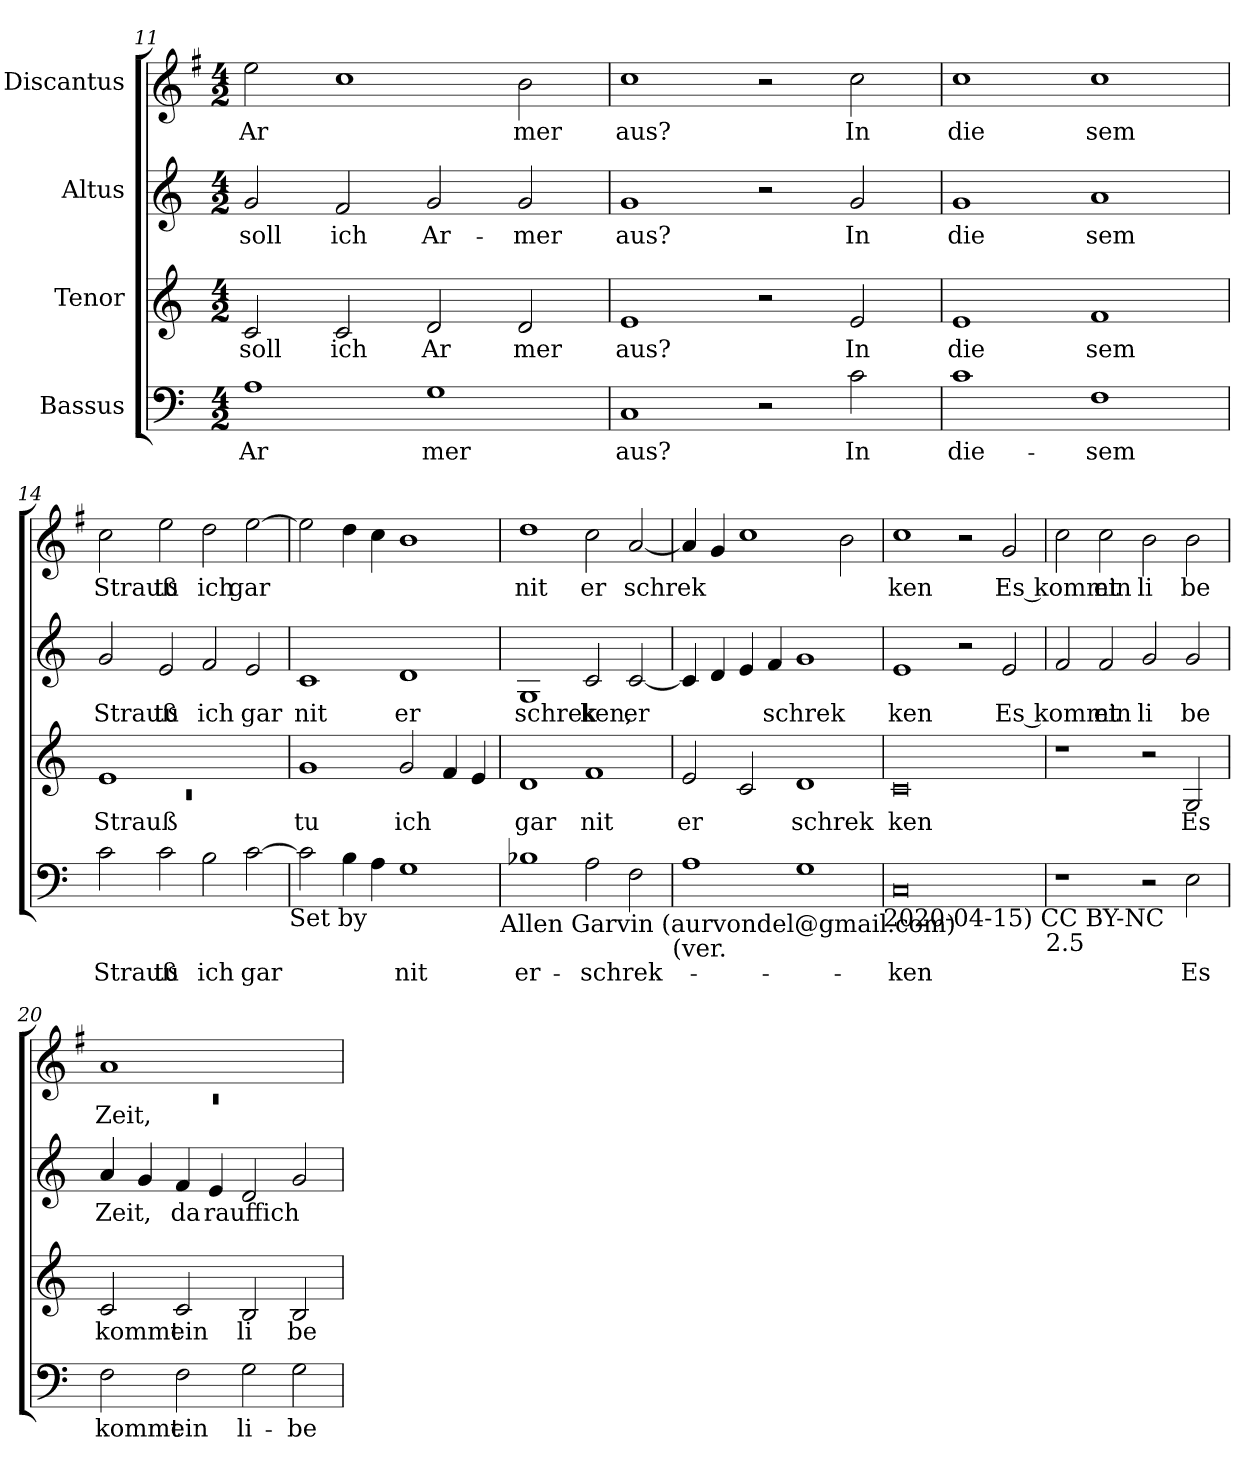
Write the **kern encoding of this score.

**kern	**text	**kern	**text	**kern	**text	**kern	**text
*part4	*part4	*part3	*part3	*part2	*part2	*part1	*part1
*staff4	*staff4	*staff3	*staff3	*staff2	*staff2	*staff1	*staff1
*I"Bassus	*	*I"Tenor	*	*I"Altus	*	*I"Discantus	*
*clefF4	*	*clefG2	*	*clefG2	*	*clefG2	*
*	*	*	*	*	*	*ITrd-3c-5	*
*k[]	*	*k[]	*	*k[]	*	*k[]	*
*C:	*	*C:	*	*C:	*	*C:	*
*M4/2	*	*M4/2	*	*M4/2	*	*M4/2	*
=11	=11	=11	=11	=11	=11	=11	=11
!	!LO:LY:b	!	!LO:LY:b	!	!LO:LY:b	!	!LO:LY:b
1A	Ar	2c/	soll	2g/	soll	2aa\	Ar
!	!	!	!LO:LY:b	!	!LO:LY:b	!	!
.	.	2c/	ich	2f/	ich	1ff	.
!	!LO:LY:b	!	!LO:LY:b	!	!LO:LY:b	!	!
1G	mer	2d/	Ar	2g/	Ar-	.	.
!	!	!	!LO:LY:b	!	!LO:LY:b	!	!LO:LY:b
.	.	2d/	mer	2g/	-mer	2ee\	mer
=12	=12	=12	=12	=12	=12	=12	=12
!	!LO:LY:b	!	!LO:LY:b	!	!LO:LY:b	!	!LO:LY:b
1C	aus?	1e	aus?	1g	aus?	1ff	aus?
2r	.	2r	.	2r	.	2r	.
!	!LO:LY:b	!	!LO:LY:b	!	!LO:LY:b	!	!LO:LY:b
2c\	In	2e/	In	2g/	In	2ff\	In
!!LO:LB:g=z
=13	=13	=13	=13	=13	=13	=13	=13
!	!LO:LY:b	!	!LO:LY:b	!	!LO:LY:b	!	!LO:LY:b
1c	die-	1e	die	1g	die	1ff	die
!	!LO:LY:b	!	!LO:LY:b	!	!LO:LY:b	!	!LO:LY:b
1F	-sem	1f	sem	1a	sem	1ff	sem
=14	=14	=14	=14	=14	=14	=14	=14
*	*	*^	*	*	*	*	*
!	!LO:LY:b	!	!LO:N:vis=1	!LO:LY:b	!	!LO:LY:b	!	!LO:LY:b
2c\	Strauß	1e	0rc	Strauß	2g/	Strauß	2ff\	Strauß
!	!LO:LY:b	!	!	!	!	!LO:LY:b	!	!LO:LY:b
2c\	tu	.	.	.	2e/	tu	2aa\	tu
!	!LO:LY:b	!	!	!	!	!LO:LY:b	!	!LO:LY:b
2B\	ich	1ryy	.	.	2f/	ich	2gg\	ich
!	!LO:LY:b	!	!	!	!	!LO:LY:b	!	!LO:LY:b
[>2c\	gar	.	.	.	2e/	gar	[>2aa\	gar
*	*	*v	*v	*	*	*	*	*
!LO:TX:b:t=Set by	!	!	!	!	!	!	!
=15	=15	=15	=15	=15	=15	=15	=15
!	!	!	!LO:LY:b	!	!LO:LY:b	!	!
2c\]	.	1g	tu	1c	nit	2aa\]	.
4B\	.	.	.	.	.	4gg\	.
4A\	.	.	.	.	.	4ff\	.
!	!LO:LY:b	!	!LO:LY:b	!	!LO:LY:b	!	!
1G	nit	2g/	ich	1d	er	1ee	.
.	.	4f/	.	.	.	.	.
.	.	4e/	.	.	.	.	.
!LO:TX:b:t=Allen Garvin (aurvondel@gmail.com)	!	!	!	!	!	!	!
=16	=16	=16	=16	=16	=16	=16	=16
!	!LO:LY:b	!	!LO:LY:b	!	!LO:LY:b	!	!LO:LY:b
1B-	er-	1d	gar	1G	schrek	1gg	nit
!	!LO:LY:b	!	!LO:LY:b	!	!LO:LY:b	!	!LO:LY:b
2A\	-schrek-	1f	nit	2c/	ken,	2ff\	er
!	!	!	!	!	!LO:LY:b	!	!LO:LY:b
2F\	.	.	.	[<2c/	er	[<2dd/	schrek
!LO:TX:b:t=(ver.	!	!	!	!	!	!	!
=17	=17	=17	=17	=17	=17	=17	=17
!	!	!	!LO:LY:b	!	!	!	!
1A	.	2e/	er	4c/]	.	4dd/]	.
.	.	.	.	4d/	.	4cc/	.
.	.	2c/	.	4e/	.	1ff	.
!	!	!	!	!	!LO:LY:b	!	!
.	.	.	.	4f/	schrek	.	.
!	!	!	!LO:LY:b	!	!	!	!
1G	.	1d	schrek	1g	.	.	.
.	.	.	.	.	.	2ee\	.
!LO:TX:b:t=2020-04-15) CC BY-NC	!	!	!	!	!	!	!
=18	=18	=18	=18	=18	=18	=18	=18
!	!LO:LY:b	!	!LO:LY:b	!	!LO:LY:b	!	!LO:LY:b
0C	-ken	0c	ken	1e	ken	1ff	ken
.	.	.	.	2r	.	2r	.
!	!	!	!	!	!LO:LY:b	!	!LO:LY:b
.	.	.	.	2e/	Es kommt	2cc/	Es kommt
!LO:TX:b:t=2.5	!	!	!	!	!	!	!
=19	=19	=19	=19	=19	=19	=19	=19
1r	.	1r	.	2f/	.	2ff\	.
!	!	!	!	!	!LO:LY:b	!	!LO:LY:b
.	.	.	.	2f/	ein	2ff\	ein
!	!	!	!	!	!LO:LY:b	!	!LO:LY:b
2r	.	2r	.	2g/	li	2ee\	li
!	!LO:LY:b	!	!LO:LY:b	!	!LO:LY:b	!	!LO:LY:b
2E\	Es	2G/	Es	2g/	be	2ee\	be
!!LO:PB:g=z
=20	=20	=20	=20	=20	=20	=20	=20
*	*	*	*	*	*	*^	*
!	!LO:LY:b	!	!LO:LY:b	!	!LO:LY:b	!	!LO:N:vis=1	!LO:LY:b
2F\	kommt	2c/	kommt	4a/	Zeit,	1dd	0rc	Zeit,
.	.	.	.	4g/	.	.	.	.
!	!LO:LY:b	!	!LO:LY:b	!	!LO:LY:b	!	!	!
2F\	ein	2c/	ein	4f/	da	.	.	.
!	!	!	!	!	!LO:LY:b	!	!	!
.	.	.	.	4e/	rauffich	.	.	.
!	!LO:LY:b	!	!LO:LY:b	!	!	!	!	!
2G\	li-	2B/	li	2d/	.	1ryy	.	.
!	!LO:LY:b	!	!LO:LY:b	!	!	!	!	!
2G\	-be	2B/	be	2g/	.	.	.	.
*	*	*	*	*	*	*v	*v	*
=	=	=	=	=	=	=	=
*-	*-	*-	*-	*-	*-	*-	*-
